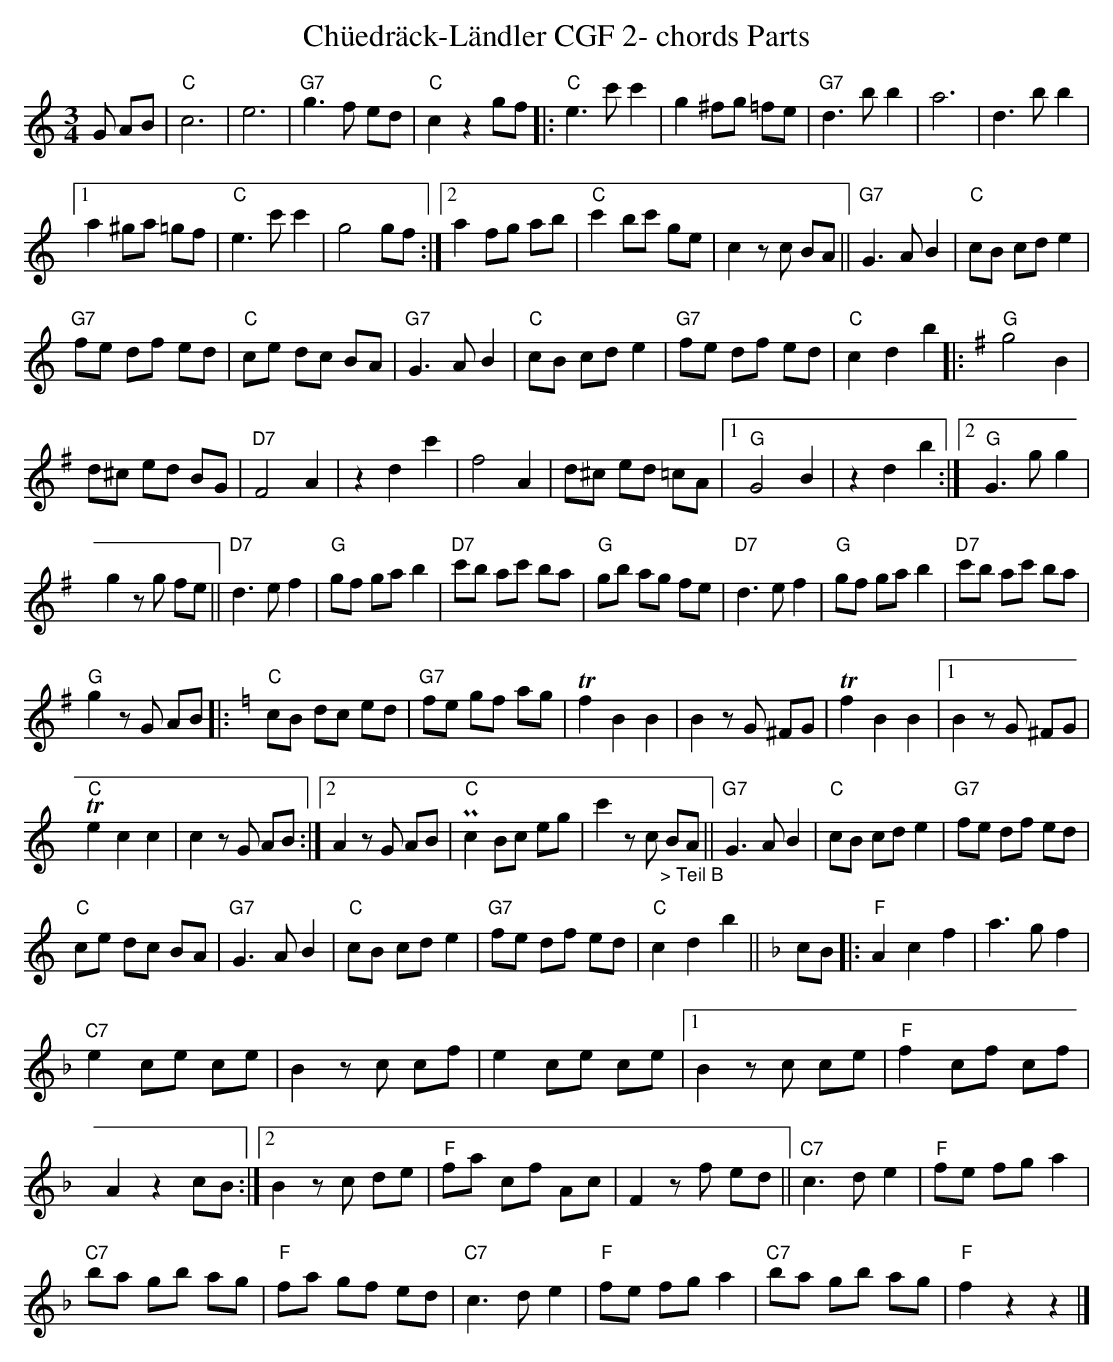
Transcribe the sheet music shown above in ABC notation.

X:1
T:Ch\"uedr\"ack-L\"andler CGF 2- chords Parts
M:3/4
L:1/8
K:Cmaj%%MIDI gchordon
G AB | "C"c6 | e6 | "G7"g3f ed | "C"c2z2 gf |: "C"e3c'c'2 | g2 ^fg =fe | "G7"d3bb2 | a6 | \
d3bb2 |1
a2 ^ga =gf | "C"e3c'c'2 | g4 gf :|2 a2 fg ab | "C"c'2 bc' ge | c2zc BA ||"G7"G3AB2 | "C"cB cd e2 |
"G7"fe df ed | "C"ce dc BA | "G7"G3AB2 | "C"cB cd e2 | "G7"fe df ed | "C"c2d2b2 |: [K:Gmaj] "G"g4B2 |
d^c ed BG | "D7"F4A2 | \
z2 d2c'2 | f4A2 | d^c ed =cA |1 "G"G4B2 | z2d2b2 :|2 "G"G3gg2 |
g2zg fe || "D7"d3ef2 | "G"gf ga b2 | \
"D7"c'b ac' ba | "G"gb ag fe | "D7"d3ef2 | "G"gf ga b2 | "D7"c'b ac' ba |
"G"g2zG AB |:[K:Cmaj] \
"C"cB dc ed | "G7"fe gf ag | Tf2B2B2 | B2zG ^FG | Tf2B2B2 |1 B2zG ^FG |
"C"Te2c2c2 | c2zG AB :|2 \
A2zG AB | "C"Pc2Bc eg | c'2zc "_> Teil B"BA || [K:Cmaj] "G7"G3AB2 | "C"cB cd e2 | \
"G7"fe df ed |
"C"ce dc BA | "G7"G3AB2 | "C"cB cd e2 | "G7"fe df ed | "C"c2d2b2 || \
[K:Fmaj] cB |: "F"A2c2f2 | a3gf2 |
"C7"e2ce ce | \
B2zc cf | e2 ce ce |1 B2zc ce | "F"f2 cf cf |
A2z2 cB :|2 B2zc de | "F"fa cf Ac | F2zf ed || \
"C7"c3de2 | "F"fe fg a2 |
"C7"ba gb ag | "F"fa gf ed | "C7"c3de2 | "F"fe fga2 | "C7"ba gb ag | "F"f2z2z2 |]
